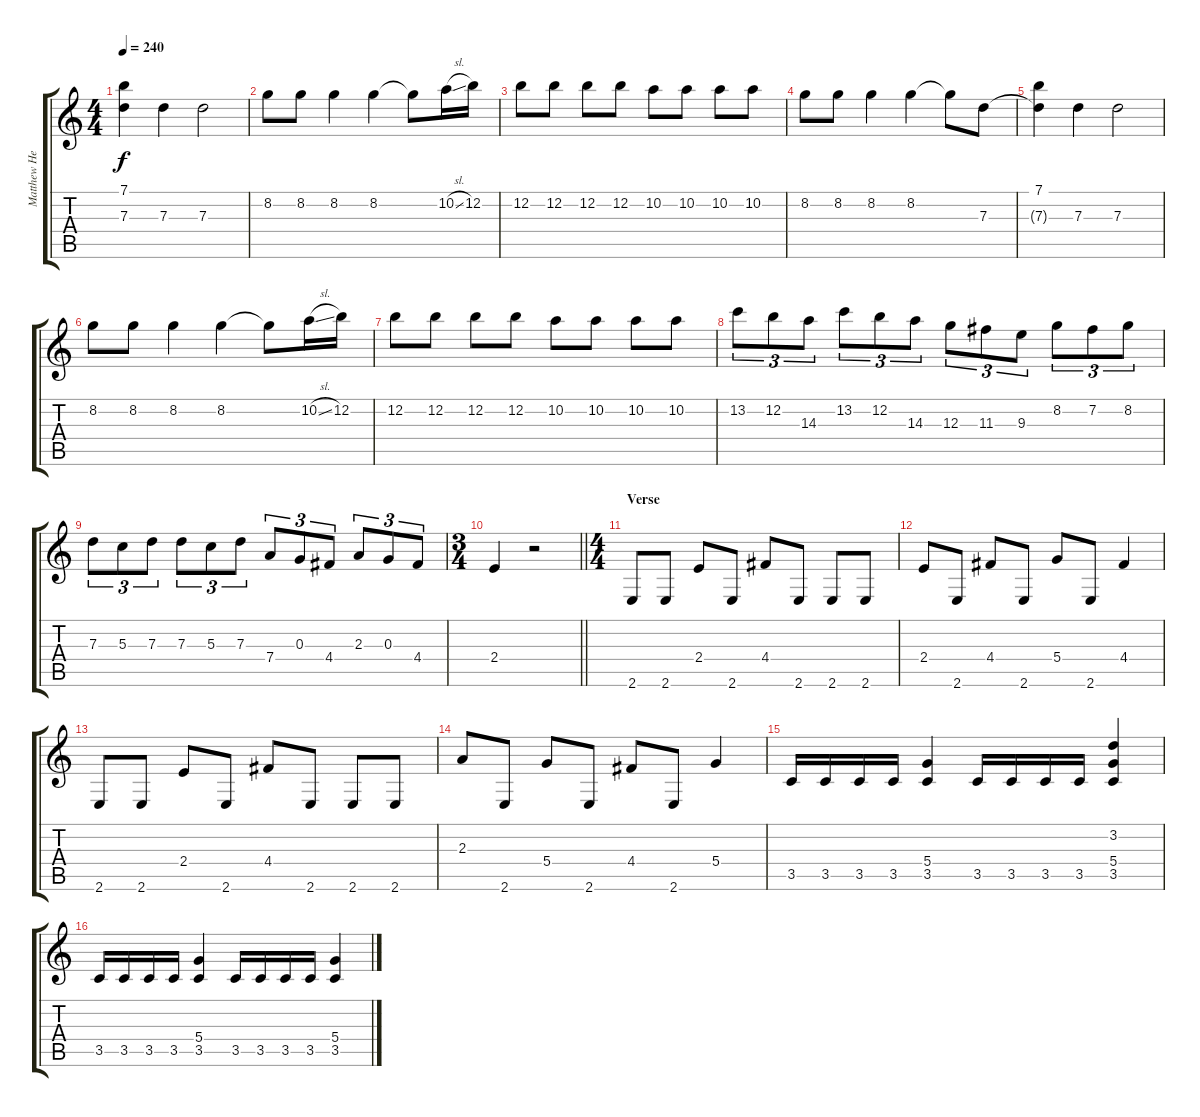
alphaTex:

\track ("Matthew Heafy" "Matthew He") {instrument distortionguitar}
\staff {score tabs}
\tuning (E4 B3 G3 D3 A2 D2) {hide}
\ts (4 4)
\tempo 240
\clef g2
\ks c
(7.1 7.3{t}).4{dy f} 7.3.4 7.3.2 |
8.2.8 8.2.8 8.2.4 8.2.4 8.2{t}.8 10.2{sl}.16 12.2.16 |
12.2.8 12.2.8 12.2.8 12.2.8 10.2.8 10.2.8 10.2.8 10.2.8 |
8.2.8 8.2.8 8.2.4 8.2.4 8.2{t}.8 7.3.8 |
(7.1 7.3{t}).4 7.3.4 7.3.2 |
8.2.8 8.2.8 8.2.4 8.2.4 8.2{t}.8 10.2{sl}.16 12.2.16 |
12.2.8 12.2.8 12.2.8 12.2.8 10.2.8 10.2.8 10.2.8 10.2.8 |
13.2.8{tu (3 2)} 12.2.8{tu (3 2)} 14.3.8{tu (3 2)} 13.2.8{tu (3 2)} 12.2.8{tu (3 2)} 14.3.8{tu (3 2)} 12.3.8{tu (3 2)} 11.3.8{tu (3 2)} 9.3.8{tu (3 2)} 8.2.8{tu (3 2)} 7.2.8{tu (3 2)} 8.2.8{tu (3 2)} |
7.3.8{tu (3 2)} 5.3.8{tu (3 2)} 7.3.8{tu (3 2)} 7.3.8{tu (3 2)} 5.3.8{tu (3 2)} 7.3.8{tu (3 2)} 7.4.8{tu (3 2)} 0.3.8{tu (3 2)} 4.4.8{tu (3 2)} 2.3.8{tu (3 2)} 0.3.8{tu (3 2)} 4.4.8{tu (3 2)} |
\ts (3 4)
\barLineRight lightlight
2.4.4 r.2 |
\ts (4 4)
\section ("" "Verse")
2.6.8 2.6.8 2.4.8 2.6.8 4.4.8 2.6.8 2.6.8 2.6.8 |
2.4.8 2.6.8 4.4.8 2.6.8 5.4.8 2.6.8 4.4.4 |
2.6.8 2.6.8 2.4.8 2.6.8 4.4.8 2.6.8 2.6.8 2.6.8 |
2.3.8 2.6.8 5.4.8 2.6.8 4.4.8 2.6.8 5.4.4 |
3.5.16 3.5.16 3.5.16 3.5.16 (5.4 3.5).4 3.5.16 3.5.16 3.5.16 3.5.16 (3.2 5.4 3.5).4 |
3.5.16 3.5.16 3.5.16 3.5.16 (5.4 3.5).4 3.5.16 3.5.16 3.5.16 3.5.16 (5.4 3.5).4
